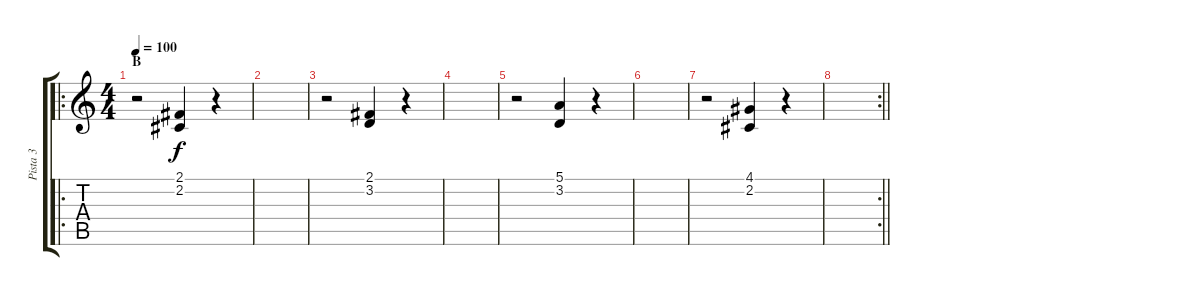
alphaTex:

\track ("Pista 3" "Pista 3") {instrument trumpet}
\staff {score tabs}
\tuning (E4 B3 G3 D3 A2 E2) {hide}
\ro
\ts (4 4)
\section ("" "B")
\tempo 100
\clef g2
\ks c
r.2{dy f} (2.1 2.2).4 r.4 |
|
r.2 (2.1 3.2).4 r.4 |
|
r.2 (5.1 3.2).4 r.4 |
|
r.2 (4.1 2.2).4 r.4 |
\rc 2
\barLineRight lightlight
